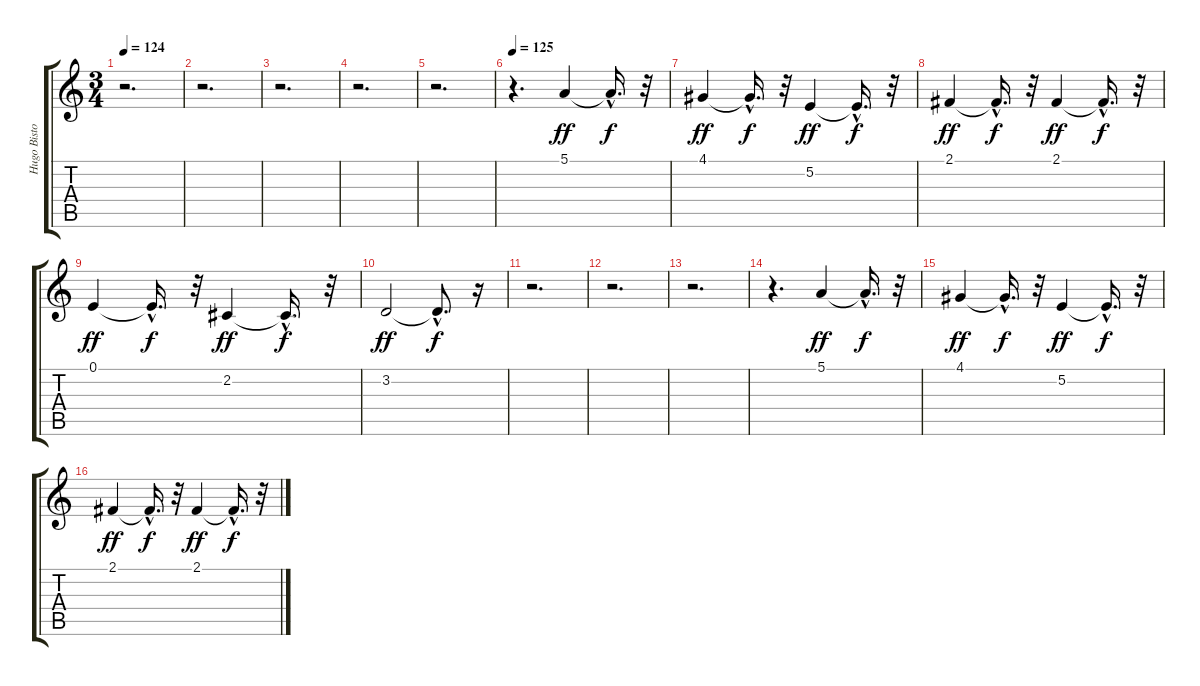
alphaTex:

\track ("Hugo Bistolfi Coros" "Hugo Bisto") {instrument lead5charang}
\staff {score tabs}
\tuning (E4 B3 G3 D3 A2 E2) {hide}
\ts (3 4)
\tempo 124
\clef g2
\ks c
r.2{d dy ff} |
r.2{d} |
r.2{d} |
r.2{d} |
r.2{d} |
\tempo 125
r.4{d} 5.1.4 5.1{hac t}.16{d dy f} r.32 |
4.1.4{dy ff} 4.1{hac t}.16{d dy f} r.32 5.2.4{dy ff} 5.2{hac t}.16{d dy f} r.32 |
2.1.4{dy ff} 2.1{hac t}.16{d dy f} r.32 2.1.4{dy ff} 2.1{hac t}.16{d dy f} r.32 |
0.1.4{dy ff} 0.1{hac t}.16{d dy f} r.32 2.2.4{dy ff} 2.2{hac t}.16{d dy f} r.32 |
3.2.2{dy ff} 3.2{hac t}.8{d dy f} r.16 |
r.2{d} |
r.2{d} |
r.2{d} |
r.4{d} 5.1.4{dy ff} 5.1{hac t}.16{d dy f} r.32 |
4.1.4{dy ff} 4.1{hac t}.16{d dy f} r.32 5.2.4{dy ff} 5.2{hac t}.16{d dy f} r.32 |
2.1.4{dy ff} 2.1{hac t}.16{d dy f} r.32 2.1.4{dy ff} 2.1{hac t}.16{d dy f} r.32
